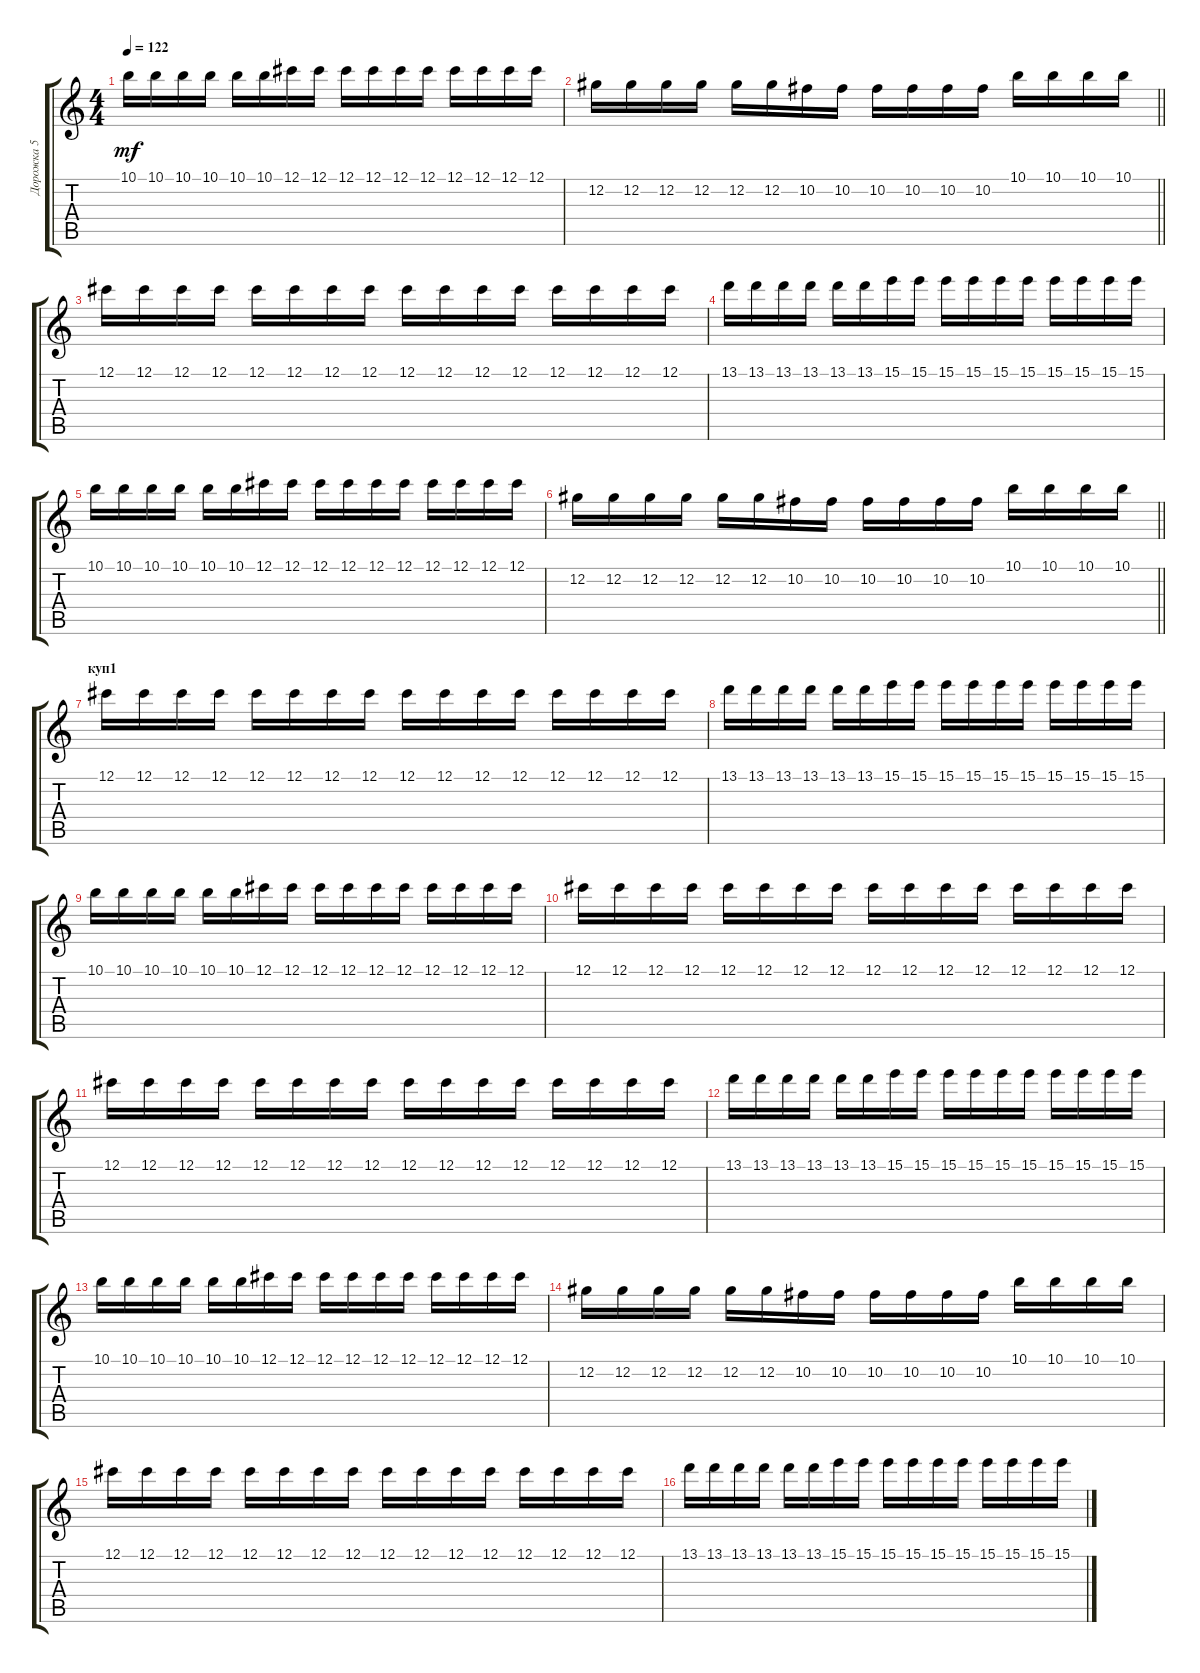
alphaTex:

\track ("Дорожка 5" "Дорожка 5") {instrument overdrivenguitar}
\staff {score tabs}
\tuning (Db4 Ab3 E3 B2 Gb2 B1) {hide}
\ts (4 4)
\tempo 122
\clef g2
\ks c
10.1.16{dy mf} 10.1.16 10.1.16 10.1.16 10.1.16 10.1.16 12.1.16 12.1.16 12.1.16 12.1.16 12.1.16 12.1.16 12.1.16 12.1.16 12.1.16 12.1.16 |
\barLineRight lightlight
12.2.16 12.2.16 12.2.16 12.2.16 12.2.16 12.2.16 10.2.16 10.2.16 10.2.16 10.2.16 10.2.16 10.2.16 10.1.16 10.1.16 10.1.16 10.1.16 |
12.1.16 12.1.16 12.1.16 12.1.16 12.1.16 12.1.16 12.1.16 12.1.16 12.1.16 12.1.16 12.1.16 12.1.16 12.1.16 12.1.16 12.1.16 12.1.16 |
13.1.16 13.1.16 13.1.16 13.1.16 13.1.16 13.1.16 15.1.16 15.1.16 15.1.16 15.1.16 15.1.16 15.1.16 15.1.16 15.1.16 15.1.16 15.1.16 |
10.1.16 10.1.16 10.1.16 10.1.16 10.1.16 10.1.16 12.1.16 12.1.16 12.1.16 12.1.16 12.1.16 12.1.16 12.1.16 12.1.16 12.1.16 12.1.16 |
\barLineRight lightlight
12.2.16 12.2.16 12.2.16 12.2.16 12.2.16 12.2.16 10.2.16 10.2.16 10.2.16 10.2.16 10.2.16 10.2.16 10.1.16 10.1.16 10.1.16 10.1.16 |
\section ("" "куп1")
12.1.16 12.1.16 12.1.16 12.1.16 12.1.16 12.1.16 12.1.16 12.1.16 12.1.16 12.1.16 12.1.16 12.1.16 12.1.16 12.1.16 12.1.16 12.1.16 |
13.1.16 13.1.16 13.1.16 13.1.16 13.1.16 13.1.16 15.1.16 15.1.16 15.1.16 15.1.16 15.1.16 15.1.16 15.1.16 15.1.16 15.1.16 15.1.16 |
10.1.16 10.1.16 10.1.16 10.1.16 10.1.16 10.1.16 12.1.16 12.1.16 12.1.16 12.1.16 12.1.16 12.1.16 12.1.16 12.1.16 12.1.16 12.1.16 |
12.1.16 12.1.16 12.1.16 12.1.16 12.1.16 12.1.16 12.1.16 12.1.16 12.1.16 12.1.16 12.1.16 12.1.16 12.1.16 12.1.16 12.1.16 12.1.16 |
12.1.16 12.1.16 12.1.16 12.1.16 12.1.16 12.1.16 12.1.16 12.1.16 12.1.16 12.1.16 12.1.16 12.1.16 12.1.16 12.1.16 12.1.16 12.1.16 |
13.1.16 13.1.16 13.1.16 13.1.16 13.1.16 13.1.16 15.1.16 15.1.16 15.1.16 15.1.16 15.1.16 15.1.16 15.1.16 15.1.16 15.1.16 15.1.16 |
10.1.16 10.1.16 10.1.16 10.1.16 10.1.16 10.1.16 12.1.16 12.1.16 12.1.16 12.1.16 12.1.16 12.1.16 12.1.16 12.1.16 12.1.16 12.1.16 |
12.2.16 12.2.16 12.2.16 12.2.16 12.2.16 12.2.16 10.2.16 10.2.16 10.2.16 10.2.16 10.2.16 10.2.16 10.1.16 10.1.16 10.1.16 10.1.16 |
12.1.16 12.1.16 12.1.16 12.1.16 12.1.16 12.1.16 12.1.16 12.1.16 12.1.16 12.1.16 12.1.16 12.1.16 12.1.16 12.1.16 12.1.16 12.1.16 |
13.1.16 13.1.16 13.1.16 13.1.16 13.1.16 13.1.16 15.1.16 15.1.16 15.1.16 15.1.16 15.1.16 15.1.16 15.1.16 15.1.16 15.1.16 15.1.16
